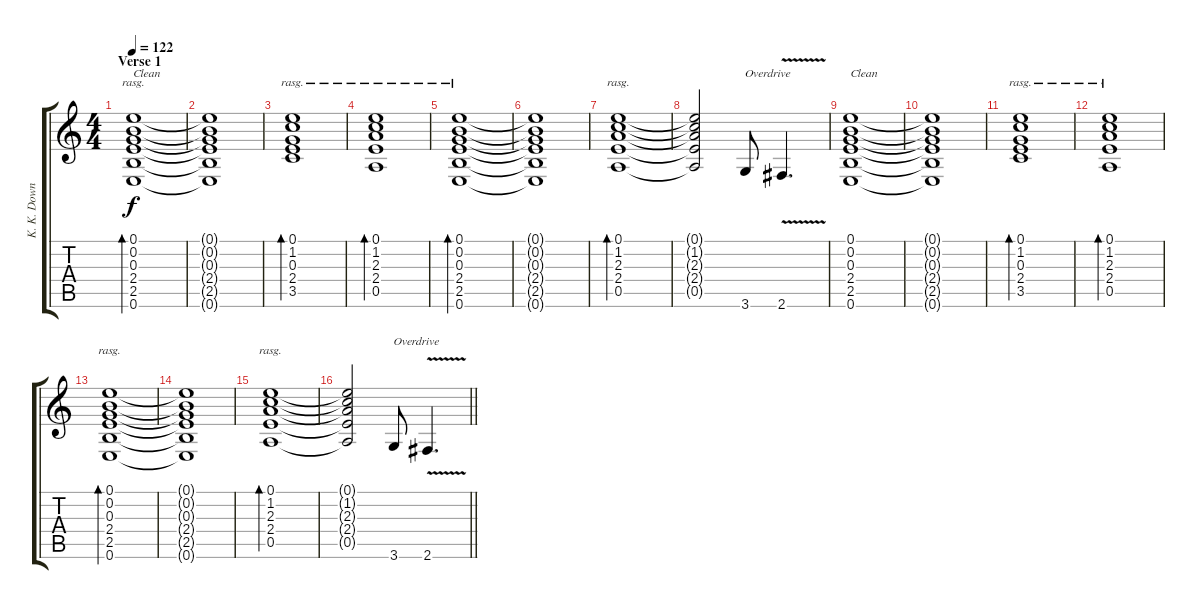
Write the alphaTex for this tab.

\track ("K. K. Downing" "K. K. Down") {instrument overdrivenguitar}
\staff {score tabs}
\tuning (E4 B3 G3 D3 A2 E2) {hide}
\ts (4 4)
\section ("" "Verse 1")
\tempo 122
\clef g2
\ks c
(0.1 0.2 0.3 2.4 2.5 0.6).1{bd 480 rasg ii txt "Clean" dy f volume 10 instrument electricguitarclean} |
(0.1{t} 0.2{t} 0.3{t} 2.4{t} 2.5{t} 0.6{t}).1 |
(0.1 1.2 0.3 2.4 3.5).1{bd 120 rasg ii} |
(0.1 1.2 2.3 2.4 0.5).1{bd 120 rasg ii} |
(0.1 0.2 0.3 2.4 2.5 0.6).1{bd 480 rasg ii} |
(0.1{t} 0.2{t} 0.3{t} 2.4{t} 2.5{t} 0.6{t}).1 |
(0.1 1.2 2.3 2.4 0.5).1{bd 120 rasg ii} |
(0.1{t} 1.2{t} 2.3{t} 2.4{t} 0.5{t}).2 3.6.8{txt "Overdrive" instrument overdrivenguitar} 2.6{v}.4{d} |
(0.1 0.2 0.3 2.4 2.5 0.6).1{txt "Clean" instrument electricguitarclean} |
(0.1{t} 0.2{t} 0.3{t} 2.4{t} 2.5{t} 0.6{t}).1 |
(0.1 1.2 0.3 2.4 3.5).1{bd 120 rasg ii} |
(0.1 1.2 2.3 2.4 0.5).1{bd 120 rasg ii} |
(0.1 0.2 0.3 2.4 2.5 0.6).1{bd 480 rasg ii} |
(0.1{t} 0.2{t} 0.3{t} 2.4{t} 2.5{t} 0.6{t}).1 |
(0.1 1.2 2.3 2.4 0.5).1{bd 120 rasg ii} |
\barLineRight lightlight
(0.1{t} 1.2{t} 2.3{t} 2.4{t} 0.5{t}).2 3.6.8{txt "Overdrive" instrument overdrivenguitar} 2.6{v}.4{d}
